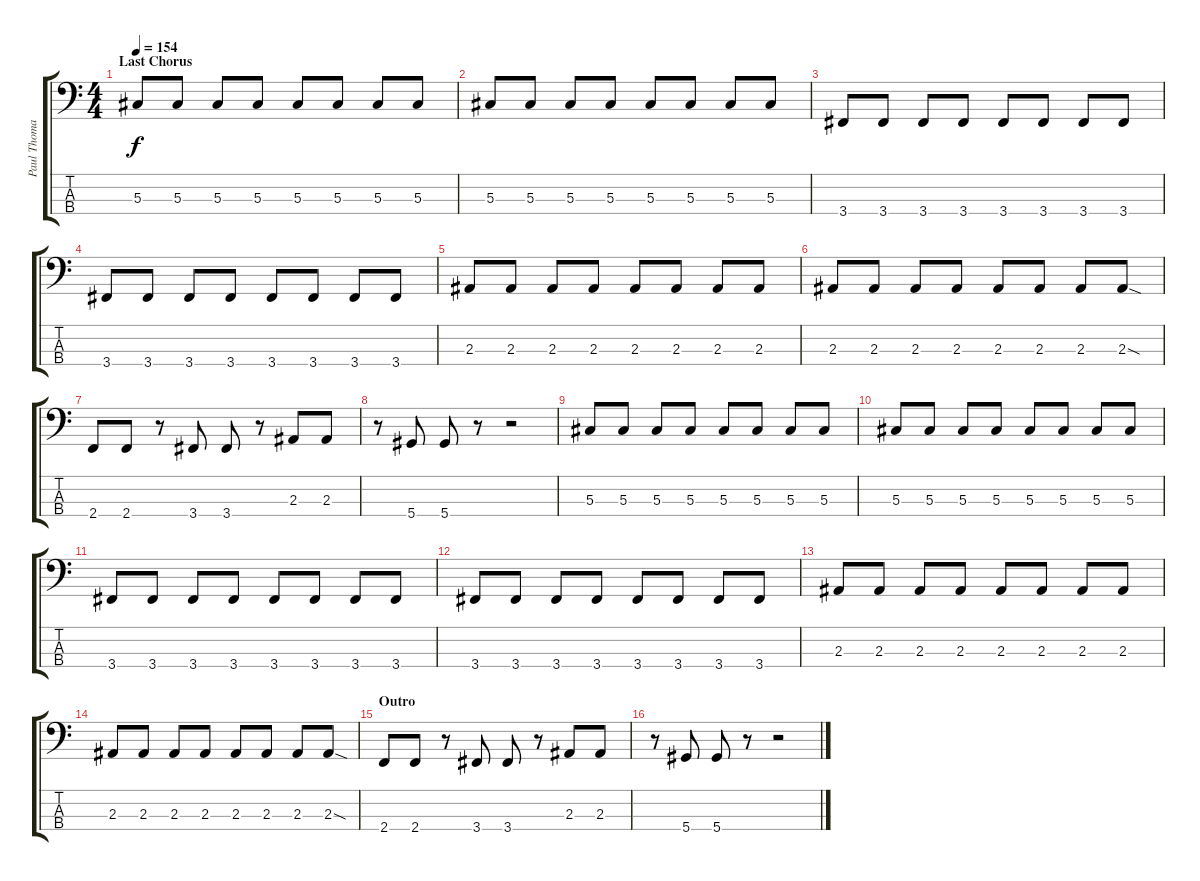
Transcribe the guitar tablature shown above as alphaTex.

\track ("Paul Thomas - Bass" "Paul Thoma") {instrument electricbassfinger}
\staff {score tabs}
\tuning (Gb2 Db2 Ab1 Eb1) {hide}
\ts (4 4)
\section ("" "Last Chorus")
\tempo 154
\clef f4
\ks c
5.3.8{dy f} 5.3.8 5.3.8 5.3.8 5.3.8 5.3.8 5.3.8 5.3.8 |
5.3.8 5.3.8 5.3.8 5.3.8 5.3.8 5.3.8 5.3.8 5.3.8 |
3.4.8 3.4.8 3.4.8 3.4.8 3.4.8 3.4.8 3.4.8 3.4.8 |
3.4.8 3.4.8 3.4.8 3.4.8 3.4.8 3.4.8 3.4.8 3.4.8 |
2.3.8 2.3.8 2.3.8 2.3.8 2.3.8 2.3.8 2.3.8 2.3.8 |
2.3.8 2.3.8 2.3.8 2.3.8 2.3.8 2.3.8 2.3.8 2.3{sod}.8 |
2.4.8 2.4.8 r.8 3.4.8 3.4.8 r.8 2.3.8 2.3.8 |
r.8 5.4.8 5.4.8 r.8 r.2 |
5.3.8 5.3.8 5.3.8 5.3.8 5.3.8 5.3.8 5.3.8 5.3.8 |
5.3.8 5.3.8 5.3.8 5.3.8 5.3.8 5.3.8 5.3.8 5.3.8 |
3.4.8 3.4.8 3.4.8 3.4.8 3.4.8 3.4.8 3.4.8 3.4.8 |
3.4.8 3.4.8 3.4.8 3.4.8 3.4.8 3.4.8 3.4.8 3.4.8 |
2.3.8 2.3.8 2.3.8 2.3.8 2.3.8 2.3.8 2.3.8 2.3.8 |
2.3.8 2.3.8 2.3.8 2.3.8 2.3.8 2.3.8 2.3.8 2.3{sod}.8 |
\section ("" "Outro")
2.4.8 2.4.8 r.8 3.4.8 3.4.8 r.8 2.3.8 2.3.8 |
r.8 5.4.8 5.4.8 r.8 r.2
